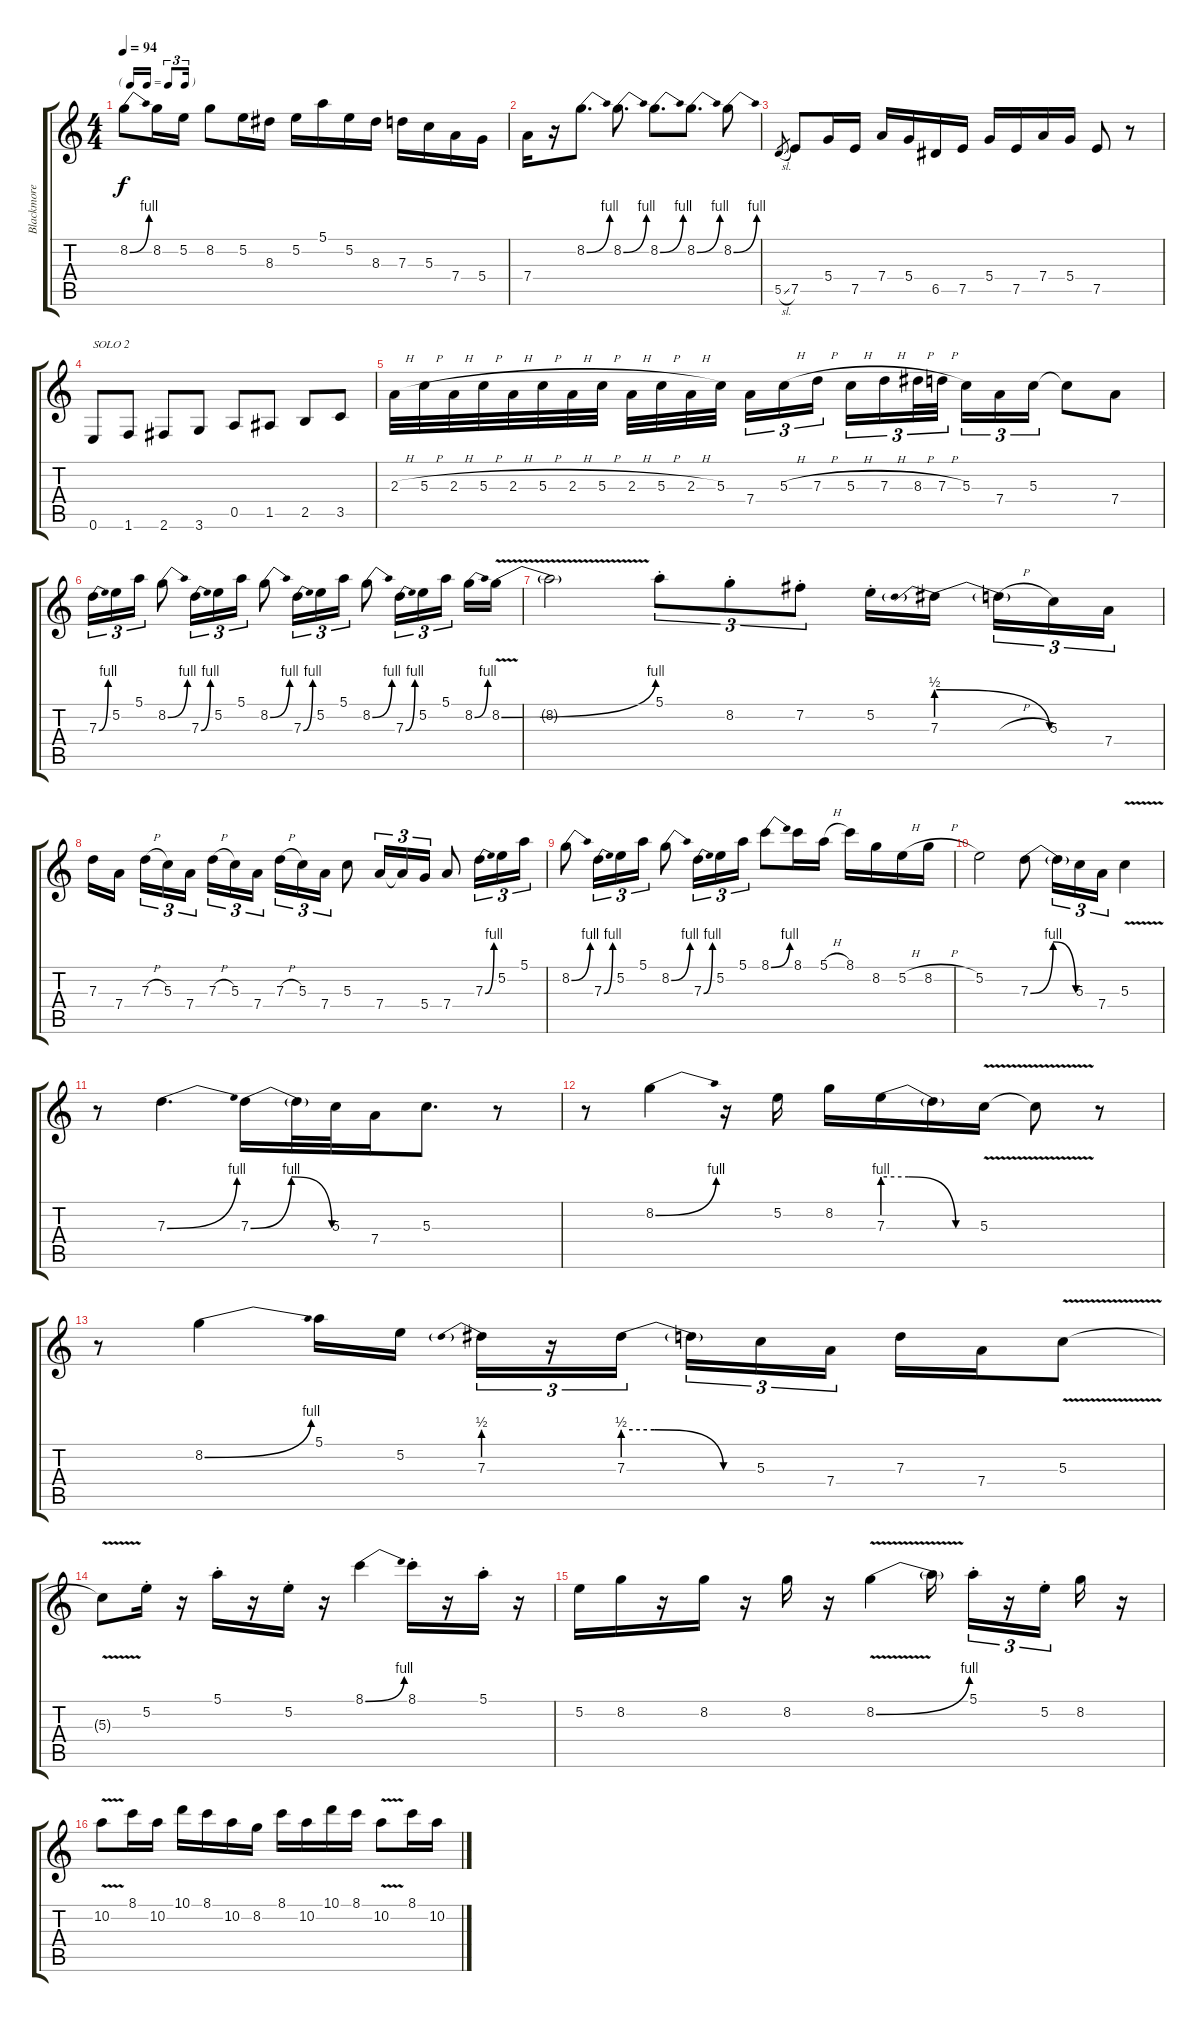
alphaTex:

\track ("Blackmore Solo" "Blackmore ") {instrument overdrivenguitar}
\staff {score tabs}
\tuning (E4 B3 G3 D3 A2 E2) {hide}
\ts (4 4)
\tf triplet16th
\tempo 94
\clef g2
\ks c
8.2{be (bend 0 0 60 4)}.8{dy f} 8.2.16 5.2.16 8.2.8 5.2.16 8.3.16 5.2.16 5.1.16 5.2.16 8.3.16 7.3.16 5.3.16 7.4.16 5.4.16 |
7.4.16 r.16 8.2{be (bend 0 0 60 4)}.8{d} 8.2{be (bend 0 0 60 4)}.8{d} 8.2{be (bend 0 0 60 4)}.8{d} 8.2{be (bend 0 0 60 4)}.8{d} 8.2{be (bend 0 0 60 4)}.8 |
5.5{sl}.8{gr} 7.5.8 5.4.16 7.5.16 7.4.16 5.4.16 6.5.16 7.5.16 5.4.16 7.5.16 7.4.16 5.4.16 7.5.8 r.8 |
0.6.8{txt "SOLO 2"} 1.6.8 2.6.8 3.6.8 0.5.8 1.5.8 2.5.8 3.5.8 |
2.3{h}.32 5.3{h}.32 2.3{h}.32 5.3{h}.32 2.3{h}.32 5.3{h}.32 2.3{h}.32 5.3{h}.32 2.3{h}.32 5.3{h}.32 2.3{h}.32 5.3.32{beam splitsecondary} 7.4.16{tu (3 2)} 5.3{h}.16{tu (3 2)} 7.3{h}.16{tu (3 2)} 5.3{h}.16{tu (3 2)} 7.3{h}.16{tu (3 2)} 8.3{h}.32{tu (3 2)} 7.3{h}.32{tu (3 2) beam splitsecondary} 5.3.16{tu (3 2)} 7.4.16{tu (3 2)} 5.3.16{tu (3 2)} 5.3{t}.8 7.4.8 |
7.3{be (bend 0 0 60 4)}.16{tu (3 2)} 5.2.16{tu (3 2)} 5.1.16{tu (3 2)} 8.2{be (bend 0 0 60 4)}.8 7.3{be (bend 0 0 60 4)}.16{tu (3 2)} 5.2.16{tu (3 2)} 5.1.16{tu (3 2)} 8.2{be (bend 0 0 60 4)}.8 7.3{be (bend 0 0 60 4)}.16{tu (3 2)} 5.2.16{tu (3 2)} 5.1.16{tu (3 2)} 8.2{be (bend 0 0 60 4)}.8 7.3{be (bend 0 0 60 4)}.16{tu (3 2)} 5.2.16{tu (3 2)} 5.1.16{tu (3 2) beam splitsecondary} 8.2{be (bend 0 0 60 4)}.16 8.2{be (bend 0 0 60 4) v}.16 |
8.2{t}.2 5.1{st}.8{tu (3 2)} 8.2{st}.8{tu (3 2)} 7.2{st}.8{tu (3 2)} 5.2{st}.16 7.3{be (prebendrelease 0 2 60 0)}.16{beam splitsecondary} 7.3{h t}.16{tu (3 2)} 5.3.16{tu (3 2)} 7.4.16{tu (3 2)} |
7.3.16 7.4.16{beam splitsecondary} 7.3{h}.16{tu (3 2)} 5.3.16{tu (3 2)} 7.4.16{tu (3 2)} 7.3{h}.16{tu (3 2)} 5.3.16{tu (3 2)} 7.4.16{tu (3 2) beam splitsecondary} 7.3{h}.16{tu (3 2)} 5.3.16{tu (3 2)} 7.4.16{tu (3 2)} 5.3.8 7.4.16{tu (3 2)} 7.4{t}.16{tu (3 2)} 5.4.16{tu (3 2)} 7.4.8 7.3{be (bend 0 0 60 4)}.16{tu (3 2)} 5.2.16{tu (3 2)} 5.1.16{tu (3 2)} |
8.2{be (bend 0 0 60 4)}.8 7.3{be (bend 0 0 60 4)}.16{tu (3 2)} 5.2.16{tu (3 2)} 5.1.16{tu (3 2)} 8.2{be (bend 0 0 60 4)}.8 7.3{be (bend 0 0 60 4)}.16{tu (3 2)} 5.2.16{tu (3 2)} 5.1.16{tu (3 2)} 8.1{be (bend 0 0 60 4)}.8 8.1.16 5.1{h}.16 8.1.16 8.2.16 5.2{h}.16 8.2{h}.16 |
5.2.2 7.3{be (bendrelease 0 0 26 4 35 4 60 0)}.8 7.3{t}.16{tu (3 2)} 5.3.16{tu (3 2)} 7.4.16{tu (3 2)} 5.3{v}.4 |
r.8 7.3{be (bend 0 0 60 4)}.4{d} 7.3{be (bendrelease 0 0 26 4 33 4 60 0)}.16 7.3{t}.32 5.3.32 7.4.16 5.3.8{d} r.8 |
r.8 8.2{be (bend 0 0 60 4)}.4 r.16 5.2.16 8.2.16 7.3{be (custom 0 4 16 4 45 0 60 0)}.16 7.3{t}.16 5.3{v}.16 5.3{t}.8 r.8 |
r.8 8.2{be (bend 0 0 60 4)}.4 5.1.16 5.2.16 7.3{be (prebend 0 2 60 2)}.16{tu (3 2)} r.16{tu (3 2)} 7.3{be (custom 0 2 14 2 45 0 60 0)}.16{tu (3 2) beam splitsecondary} 7.3{t}.16{tu (3 2)} 5.3.16{tu (3 2)} 7.4.16{tu (3 2)} 7.3.16 7.4.16 5.3{v}.8 |
5.3{t}.8 5.2{st}.16 r.16 5.1{st}.16 r.16 5.2{st}.16 r.16 8.1{be (bend 0 0 60 4)}.4 8.1{st}.16 r.16 5.1{st}.16 r.16 |
5.2.16 8.2.16 r.16 8.2.16 r.16 8.2.16 r.16 8.2{be (bend 0 0 60 4) v}.4 8.2{t}.16 5.1{st}.16{tu (3 2)} r.16{tu (3 2)} 5.2{st}.16{tu (3 2)} 8.2.16 r.16 |
10.2{v}.8 8.1.16 10.2.16 10.1.16 8.1.16 10.2.16 8.2.16 8.1.16 10.2.16 10.1.16 8.1.16 10.2{v}.8 8.1.16 10.2.16
